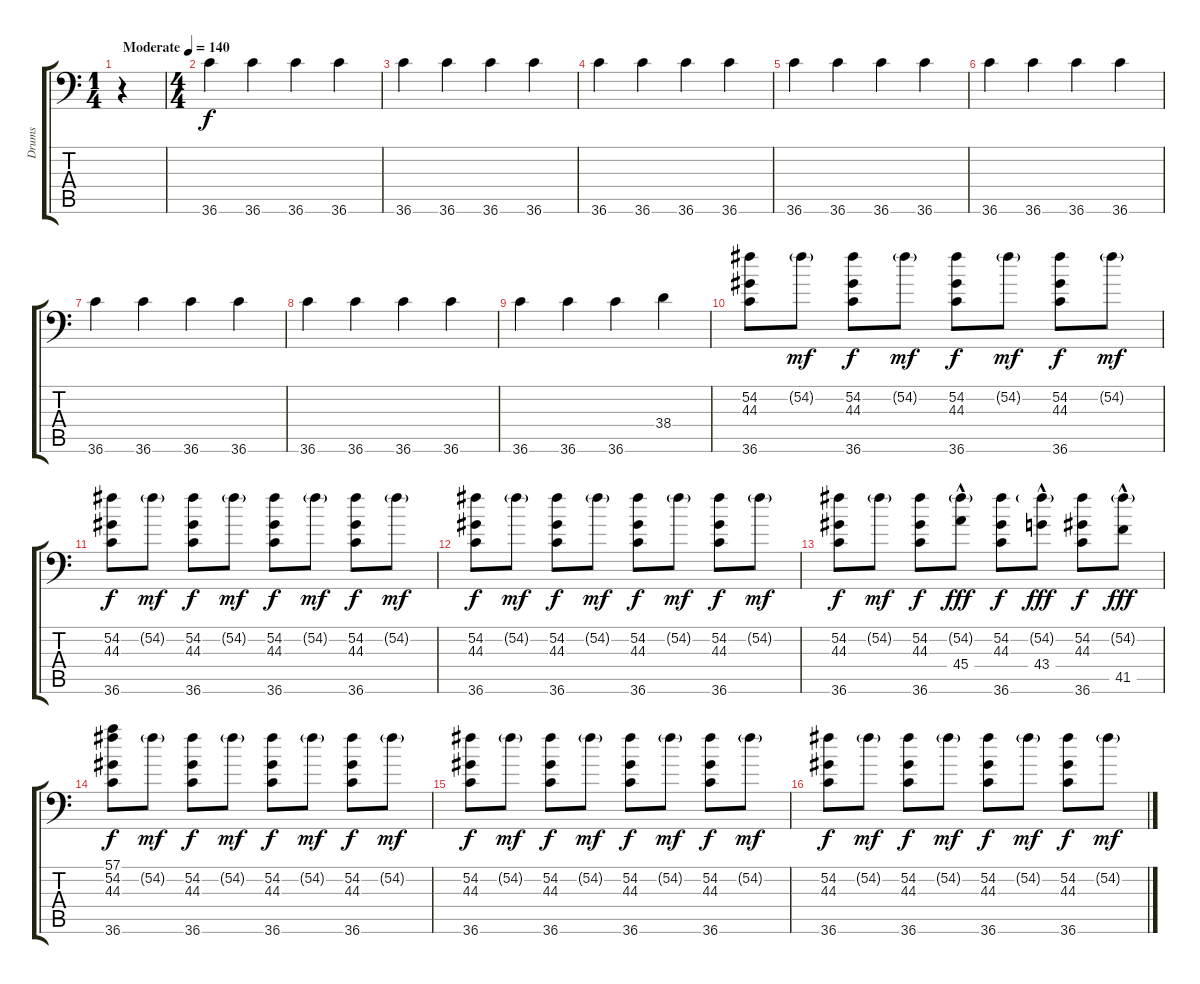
\track ("Drums" "Drums") {instrument acousticgrandpiano}
\staff {score tabs}
\tuning (C-1 C-1 C-1 C-1 C-1 C-1) {hide}
\ts (1 4)
\tempo (140 "Moderate")
\clef f4
\ks c
r.4{dy f instrument acousticgrandpiano} |
\ts (4 4)
36.6.4 36.6.4 36.6.4 36.6.4 |
36.6.4 36.6.4 36.6.4 36.6.4 |
36.6.4 36.6.4 36.6.4 36.6.4 |
36.6.4 36.6.4 36.6.4 36.6.4 |
36.6.4 36.6.4 36.6.4 36.6.4 |
36.6.4 36.6.4 36.6.4 36.6.4 |
36.6.4 36.6.4 36.6.4 36.6.4 |
36.6.4 36.6.4 36.6.4 38.4.4 |
(54.2 44.3 36.6).8 54.2{g}.8{dy mf} (54.2 44.3 36.6).8{dy f} 54.2{g}.8{dy mf} (54.2 44.3 36.6).8{dy f} 54.2{g}.8{dy mf} (54.2 44.3 36.6).8{dy f} 54.2{g}.8{dy mf} |
(54.2 44.3 36.6).8{dy f} 54.2{g}.8{dy mf} (54.2 44.3 36.6).8{dy f} 54.2{g}.8{dy mf} (54.2 44.3 36.6).8{dy f} 54.2{g}.8{dy mf} (54.2 44.3 36.6).8{dy f} 54.2{g}.8{dy mf} |
(54.2 44.3 36.6).8{dy f} 54.2{g}.8{dy mf} (54.2 44.3 36.6).8{dy f} 54.2{g}.8{dy mf} (54.2 44.3 36.6).8{dy f} 54.2{g}.8{dy mf} (54.2 44.3 36.6).8{dy f} 54.2{g}.8{dy mf} |
(54.2 44.3 36.6).8{dy f} 54.2{g}.8{dy mf} (54.2 44.3 36.6).8{dy f} (54.2{g} 45.4{hac}).8{dy fff} (54.2 44.3 36.6).8{dy f} (54.2{g} 43.4{hac}).8{dy fff} (54.2 44.3 36.6).8{dy f} (54.2{g} 41.5{hac}).8{dy fff} |
(57.1 54.2 44.3 36.6).8{dy f} 54.2{g}.8{dy mf} (54.2 44.3 36.6).8{dy f} 54.2{g}.8{dy mf} (54.2 44.3 36.6).8{dy f} 54.2{g}.8{dy mf} (54.2 44.3 36.6).8{dy f} 54.2{g}.8{dy mf} |
(54.2 44.3 36.6).8{dy f} 54.2{g}.8{dy mf} (54.2 44.3 36.6).8{dy f} 54.2{g}.8{dy mf} (54.2 44.3 36.6).8{dy f} 54.2{g}.8{dy mf} (54.2 44.3 36.6).8{dy f} 54.2{g}.8{dy mf} |
(54.2 44.3 36.6).8{dy f} 54.2{g}.8{dy mf} (54.2 44.3 36.6).8{dy f} 54.2{g}.8{dy mf} (54.2 44.3 36.6).8{dy f} 54.2{g}.8{dy mf} (54.2 44.3 36.6).8{dy f} 54.2{g}.8{dy mf}
